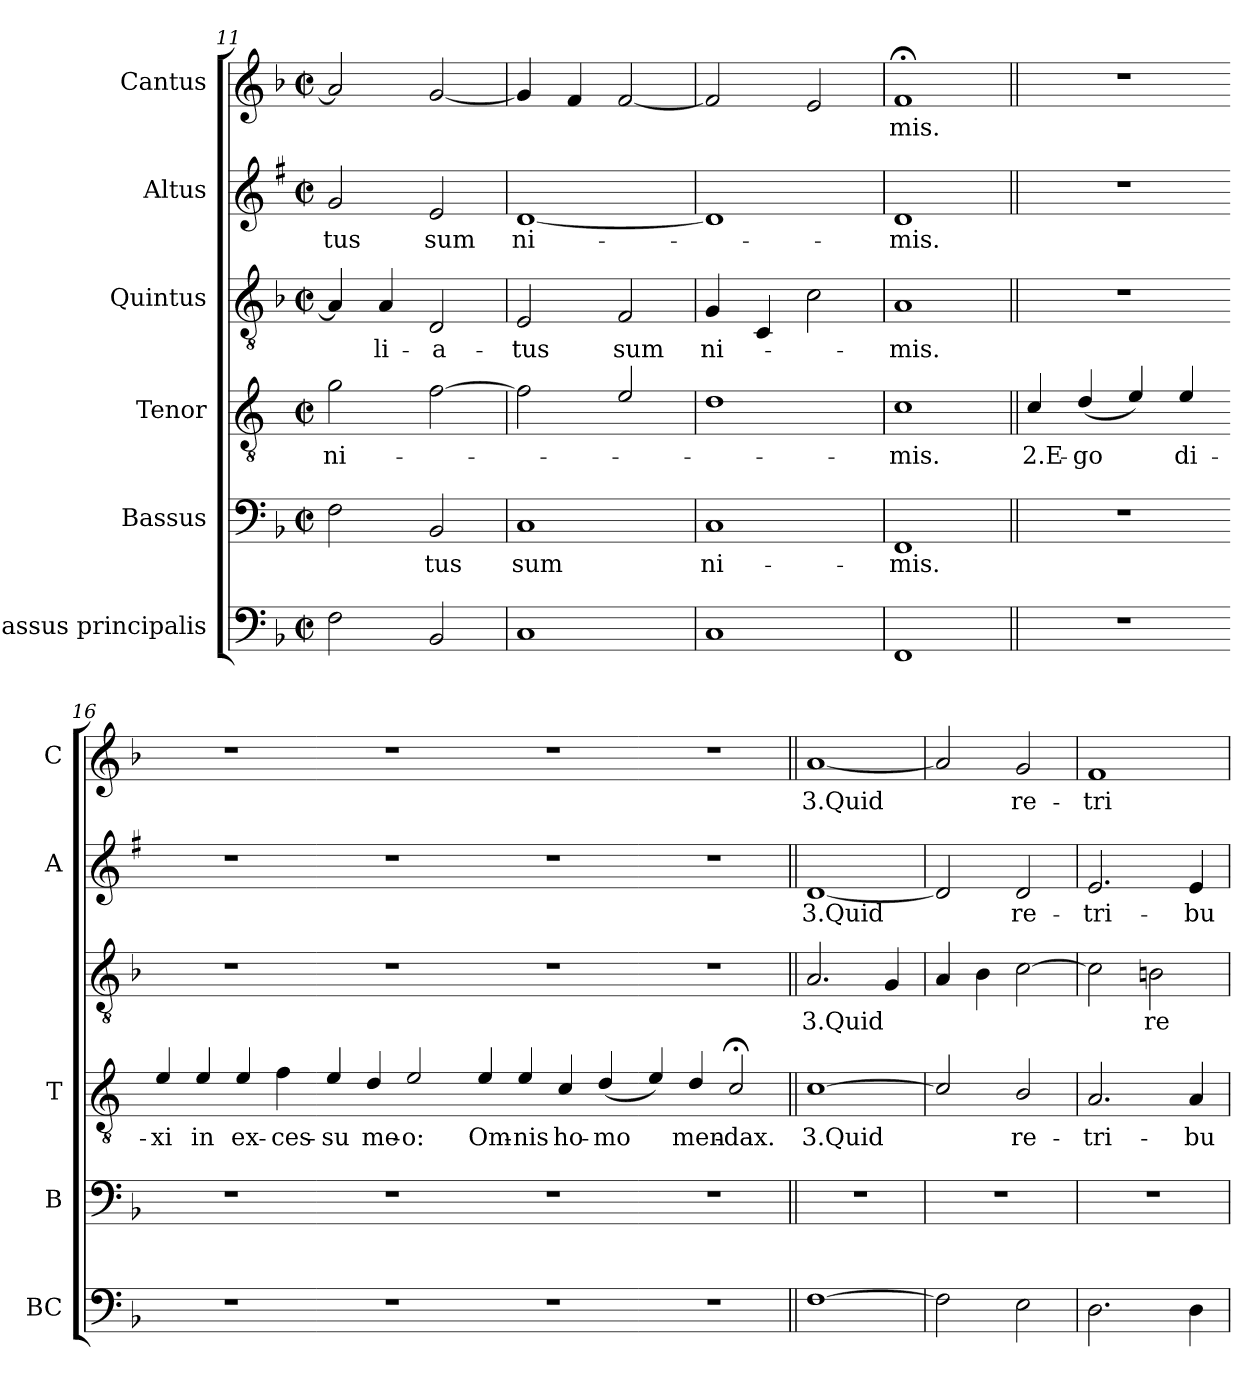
**kern	**kern	**text	**kern	**text	**kern	**text	**kern	**text	**kern	**text
*part6	*part5	*part5	*part4	*part4	*part3	*part3	*part2	*part2	*part1	*part1
*staff6	*staff5	*staff5	*staff4	*staff4	*staff3	*staff3	*staff2	*staff2	*staff1	*staff1
*I"Bassus principalis	*I"Bassus	*	*I"Tenor	*	*I"Quintus	*	*I"Altus	*	*I"Cantus	*
*I'BC	*I'B	*	*I'T	*	*	*	*I'A	*	*I'C	*
*clefF4	*clefF4	*	*clefGv2	*	*clefGv2	*	*clefG2	*	*clefG2	*
*	*	*	*ITrd4c7	*	*	*	*ITrd1c2	*	*	*
*k[b-]	*k[b-]	*	*k[b-]	*	*k[b-]	*	*k[b-]	*	*k[b-]	*
*F:	*F:	*	*F:	*	*F:	*	*F:	*	*F:	*
*M2/2	*M2/2	*	*M2/2	*	*M2/2	*	*M2/2	*	*M2/2	*
*met(c|)	*met(c|)	*	*met(c|)	*	*met(c|)	*	*met(c|)	*	*met(c|)	*
=11	=11	=11	=11	=11	=11	=11	=11	=11	=11	=11
!	!	!	!	!LO:LY:b	!	!	!	!LO:LY:b	!	!
2F\	2F\	.	2c\	ni-	4A/]	.	2f/	-tus	2a/]	.
!	!	!	!	!	!	!LO:LY:b	!	!	!	!
.	.	.	.	.	4A/	-li-	.	.	.	.
!	!	!LO:LY:b	!	!	!	!LO:LY:b	!	!LO:LY:b	!	!
2BB-/	2BB-/	-tus	[2B-\	.	2D/	-a-	2d/	sum	[2g/	.
=12	=12	=12	=12	=12	=12	=12	=12	=12	=12	=12
!	!	!LO:LY:b	!	!	!	!LO:LY:b	!	!LO:LY:b	!	!
1C	1C	sum	2B-\]	.	2E/	-tus	[1c	ni-	4g/]	.
.	.	.	.	.	.	.	.	.	4f/	.
!	!	!	!	!	!	!LO:LY:b	!	!	!	!
.	.	.	2A/	.	2F/	sum	.	.	[2f/	.
=13	=13	=13	=13	=13	=13	=13	=13	=13	=13	=13
!	!	!LO:LY:b	!	!	!	!LO:LY:b	!	!	!	!
1C	1C	ni-	1G	.	4G/	ni-	1c]	.	2f/]	.
.	.	.	.	.	4C/	.	.	.	.	.
.	.	.	.	.	2c\	.	.	.	2e/	.
=14	=14	=14	=14	=14	=14	=14	=14	=14	=14	=14
!	!	!LO:LY:b	!	!LO:LY:b	!	!LO:LY:b	!	!LO:LY:b	!	!LO:LY:b
1FF	1FF	-mis.	1F	-mis.	1A	-mis.	1c	-mis.	1f;<	-mis.
=15||	=15||	=15||	=15||	=15||	=15||	=15||	=15||	=15||	=15||	=15||
!	!	!	!	!LO:LY:b	!	!	!	!	!	!
1r	1r	.	4F/	2.E-	1r	.	1r	.	1r	.
!	!	!	!	!LO:LY:b	!	!	!	!	!	!
.	.	.	(<4G/	-go	.	.	.	.	.	.
.	.	.	4A/)	.	.	.	.	.	.	.
!	!	!	!	!LO:LY:b	!	!	!	!	!	!
.	.	.	4A/	di-	.	.	.	.	.	.
!!LO:PB:g=z
=16-	=16-	=16-	=16-	=16-	=16-	=16-	=16-	=16-	=16-	=16-
!	!	!	!	!LO:LY:b	!	!	!	!	!	!
1r	1r	.	4A/	-xi	1r	.	1r	.	1r	.
!	!	!	!	!LO:LY:b	!	!	!	!	!	!
.	.	.	4A/	in	.	.	.	.	.	.
!	!	!	!	!LO:LY:b	!	!	!	!	!	!
.	.	.	4A/	ex-	.	.	.	.	.	.
!	!	!	!	!LO:LY:b	!	!	!	!	!	!
.	.	.	4B-\	-ces-	.	.	.	.	.	.
=17-	=17-	=17-	=17-	=17-	=17-	=17-	=17-	=17-	=17-	=17-
!	!	!	!	!LO:LY:b	!	!	!	!	!	!
1r	1r	.	4A/	-su	1r	.	1r	.	1r	.
!	!	!	!	!LO:LY:b	!	!	!	!	!	!
.	.	.	4G/	me-	.	.	.	.	.	.
!	!	!	!	!LO:LY:b	!	!	!	!	!	!
.	.	.	2A/	-o:	.	.	.	.	.	.
=18-	=18-	=18-	=18-	=18-	=18-	=18-	=18-	=18-	=18-	=18-
!	!	!	!	!LO:LY:b	!	!	!	!	!	!
1r	1r	.	4A/	Om-	1r	.	1r	.	1r	.
!	!	!	!	!LO:LY:b	!	!	!	!	!	!
.	.	.	4A/	-nis	.	.	.	.	.	.
!	!	!	!	!LO:LY:b	!	!	!	!	!	!
.	.	.	4F/	ho-	.	.	.	.	.	.
!	!	!	!	!LO:LY:b	!	!	!	!	!	!
.	.	.	(<4G/	-mo	.	.	.	.	.	.
=19-	=19-	=19-	=19-	=19-	=19-	=19-	=19-	=19-	=19-	=19-
1r	1r	.	4A/)	.	1r	.	1r	.	1r	.
!	!	!	!	!LO:LY:b	!	!	!	!	!	!
.	.	.	4G/	men-	.	.	.	.	.	.
!	!	!	!	!LO:LY:b	!	!	!	!	!	!
.	.	.	2F;</	-dax.	.	.	.	.	.	.
=20||	=20||	=20||	=20||	=20||	=20||	=20||	=20||	=20||	=20||	=20||
!	!	!	!	!LO:LY:b	!	!LO:LY:b	!	!LO:LY:b	!	!LO:LY:b
[1F	1r	.	[1F	3.Quid	2.A/	3.Quid	[1c	3.Quid	[1a	3.Quid
.	.	.	.	.	4G/	.	.	.	.	.
=21	=21	=21	=21	=21	=21	=21	=21	=21	=21	=21
2F\]	1r	.	2F/]	.	4A/	.	2c/]	.	2a/]	.
.	.	.	.	.	4B-\	.	.	.	.	.
!	!	!	!	!LO:LY:b	!	!	!	!LO:LY:b	!	!LO:LY:b
2E\	.	.	2E/	re-	[2c\	.	2c/	re-	2g/	re-
=22	=22	=22	=22	=22	=22	=22	=22	=22	=22	=22
!	!	!	!	!LO:LY:b	!	!	!	!LO:LY:b	!	!LO:LY:b
2.D\	1r	.	2.D/	-tri-	2c\]	.	2.d/	-tri-	1f	-tri-
!	!	!	!	!	!	!LO:LY:b	!	!	!	!
.	.	.	.	.	2Bn\	re-	.	.	.	.
!	!	!	!	!LO:LY:b	!	!	!	!LO:LY:b	!	!
4D\	.	.	4D/	-bu-	.	.	4d/	-bu-	.	.
=	=	=	=	=	=	=	=	=	=	=
*-	*-	*-	*-	*-	*-	*-	*-	*-	*-	*-
